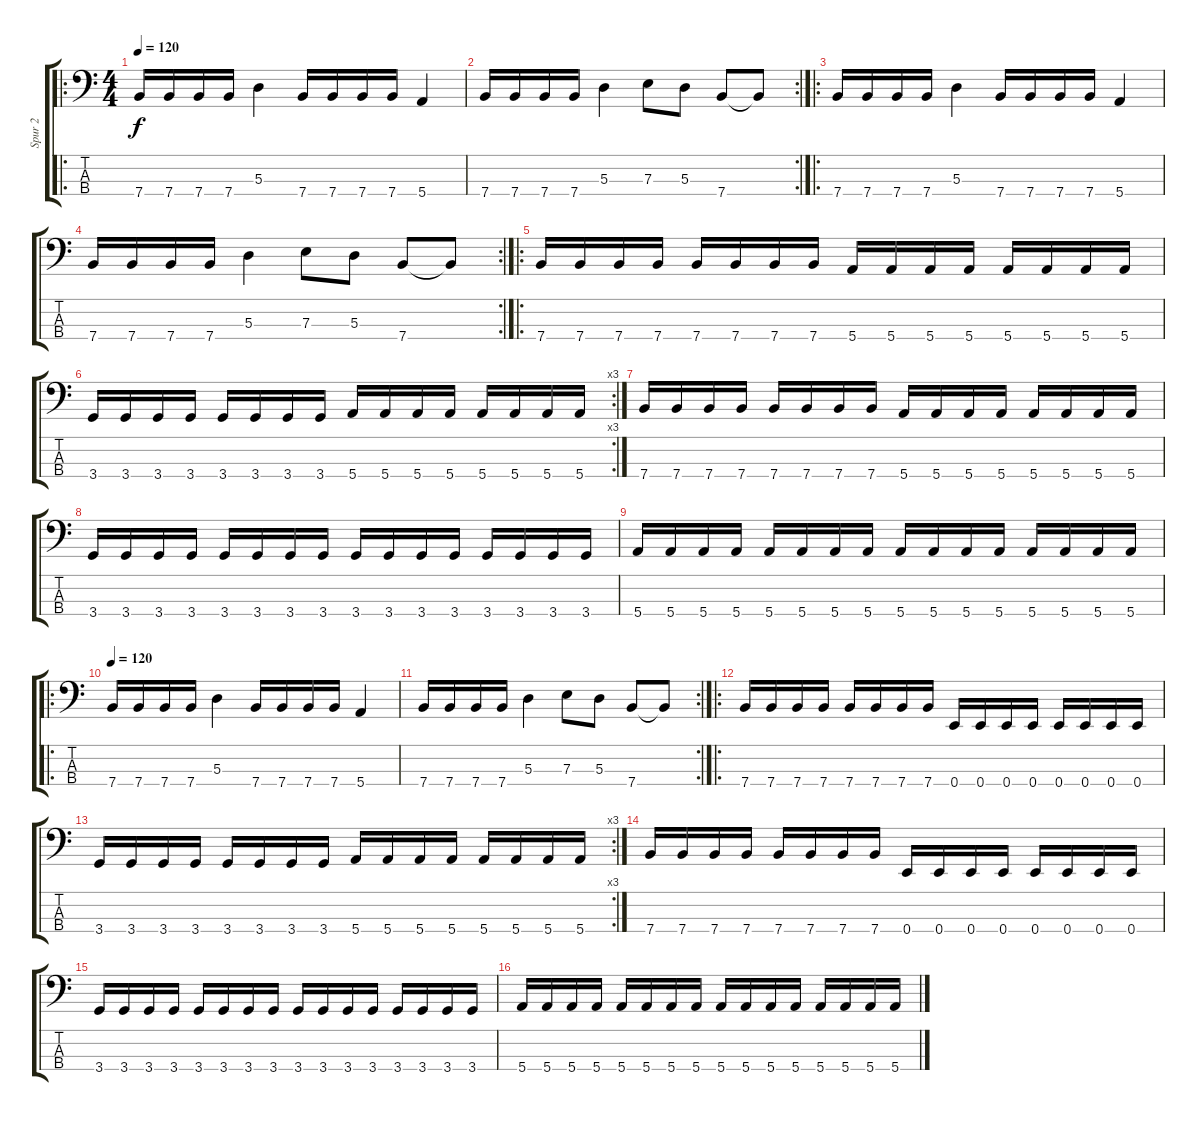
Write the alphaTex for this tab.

\track ("Spur 2" "Spur 2") {instrument electricbassfinger}
\staff {score tabs}
\tuning (G2 D2 A1 E1) {hide}
\ro
\ts (4 4)
\tempo 120
\clef f4
\ks c
7.4.16{dy f instrument electricbassfinger} 7.4.16 7.4.16 7.4.16 5.3.4 7.4.16 7.4.16 7.4.16 7.4.16 5.4.4 |
\rc 2
7.4.16 7.4.16 7.4.16 7.4.16 5.3.4 7.3.8 5.3.8 7.4.8 7.4{t}.8 |
\ro
7.4.16 7.4.16 7.4.16 7.4.16 5.3.4 7.4.16 7.4.16 7.4.16 7.4.16 5.4.4 |
\rc 2
7.4.16 7.4.16 7.4.16 7.4.16 5.3.4 7.3.8 5.3.8 7.4.8 7.4{t}.8 |
\ro
7.4.16 7.4.16 7.4.16 7.4.16 7.4.16 7.4.16 7.4.16 7.4.16 5.4.16 5.4.16 5.4.16 5.4.16 5.4.16 5.4.16 5.4.16 5.4.16 |
\rc 3
3.4.16 3.4.16 3.4.16 3.4.16 3.4.16 3.4.16 3.4.16 3.4.16 5.4.16 5.4.16 5.4.16 5.4.16 5.4.16 5.4.16 5.4.16 5.4.16 |
7.4.16 7.4.16 7.4.16 7.4.16 7.4.16 7.4.16 7.4.16 7.4.16 5.4.16 5.4.16 5.4.16 5.4.16 5.4.16 5.4.16 5.4.16 5.4.16 |
3.4.16 3.4.16 3.4.16 3.4.16 3.4.16 3.4.16 3.4.16 3.4.16 3.4.16 3.4.16 3.4.16 3.4.16 3.4.16 3.4.16 3.4.16 3.4.16 |
5.4.16 5.4.16 5.4.16 5.4.16 5.4.16 5.4.16 5.4.16 5.4.16 5.4.16 5.4.16 5.4.16 5.4.16 5.4.16 5.4.16 5.4.16 5.4.16 |
\ro
\tempo 120
7.4.16 7.4.16 7.4.16 7.4.16 5.3.4 7.4.16 7.4.16 7.4.16 7.4.16 5.4.4 |
\rc 2
7.4.16 7.4.16 7.4.16 7.4.16 5.3.4 7.3.8 5.3.8 7.4.8 7.4{t}.8 |
\ro
7.4.16 7.4.16 7.4.16 7.4.16 7.4.16 7.4.16 7.4.16 7.4.16 0.4.16 0.4.16 0.4.16 0.4.16 0.4.16 0.4.16 0.4.16 0.4.16 |
\rc 3
3.4.16 3.4.16 3.4.16 3.4.16 3.4.16 3.4.16 3.4.16 3.4.16 5.4.16 5.4.16 5.4.16 5.4.16 5.4.16 5.4.16 5.4.16 5.4.16 |
7.4.16 7.4.16 7.4.16 7.4.16 7.4.16 7.4.16 7.4.16 7.4.16 0.4.16 0.4.16 0.4.16 0.4.16 0.4.16 0.4.16 0.4.16 0.4.16 |
3.4.16 3.4.16 3.4.16 3.4.16 3.4.16 3.4.16 3.4.16 3.4.16 3.4.16 3.4.16 3.4.16 3.4.16 3.4.16 3.4.16 3.4.16 3.4.16 |
5.4.16 5.4.16 5.4.16 5.4.16 5.4.16 5.4.16 5.4.16 5.4.16 5.4.16 5.4.16 5.4.16 5.4.16 5.4.16 5.4.16 5.4.16 5.4.16
